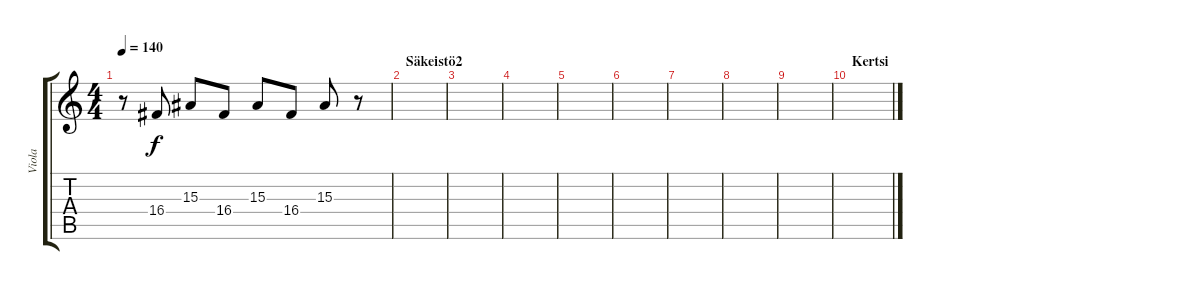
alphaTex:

\track ("Viola" "Viola") {instrument viola}
\staff {score tabs}
\tuning (E4 B3 G3 D3 A2 E2) {hide}
\ts (4 4)
\tempo 140
\clef g2
\ks c
r.8{dy f} 16.4.8 15.3.8 16.4.8 15.3.8 16.4.8 15.3.8 r.8 |
\section ("" "Säkeistö2")
|
|
|
|
|
|
|
|
\section ("" "Kertsi")
